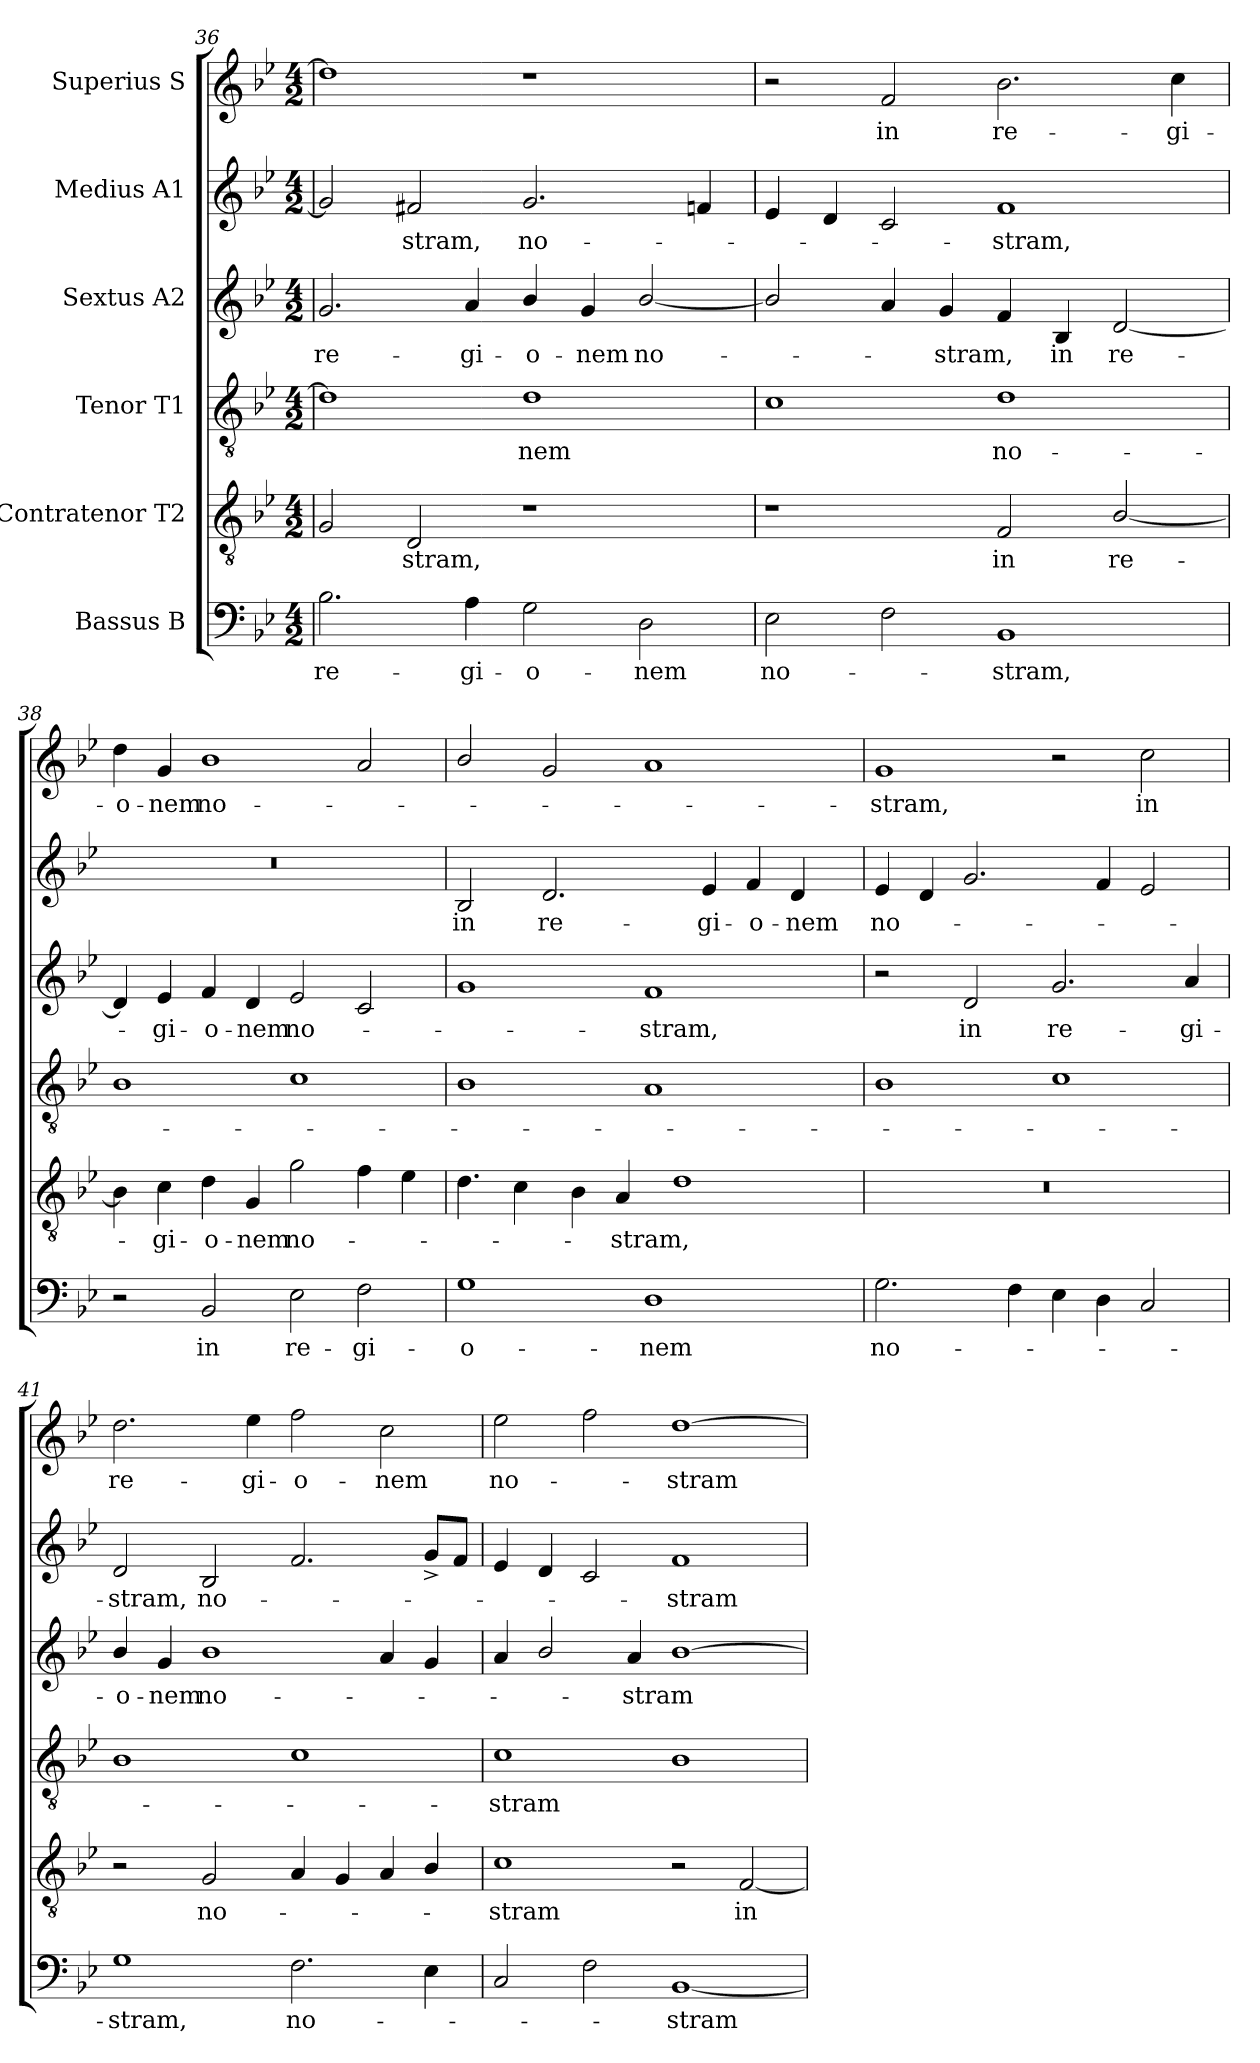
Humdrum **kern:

**kern	**text	**kern	**text	**kern	**text	**kern	**text	**kern	**text	**kern	**text
*part6	*part6	*part5	*part5	*part4	*part4	*part3	*part3	*part2	*part2	*part1	*part1
*staff6	*staff6	*staff5	*staff5	*staff4	*staff4	*staff3	*staff3	*staff2	*staff2	*staff1	*staff1
*I"Bassus  B	*	*I"Contratenor  T2	*	*I"Tenor  T1	*	*I"Sextus  A2	*	*I"Medius  A1	*	*I"Superius  S	*
*clefF4	*	*clefGv2	*	*clefGv2	*	*clefG2	*	*clefG2	*	*clefG2	*
*k[b-e-]	*	*k[b-e-]	*	*k[b-e-]	*	*k[b-e-]	*	*k[b-e-]	*	*k[b-e-]	*
*B-:	*	*B-:	*	*B-:	*	*B-:	*	*B-:	*	*B-:	*
*M4/2	*	*M4/2	*	*M4/2	*	*M4/2	*	*M4/2	*	*M4/2	*
=36	=36!	=36	=36!	=36	=36!	=36	=36!	=36	=36!	=36!	=36!
!	!LO:LY:b:cj	!	!	!	!	!	!LO:LY:b:cj	!	!	!	!
2.B-\	re-	2G/	.	1d]	.	2.g/	re-	2g/]	.	1dd]	.
!	!	!	!LO:LY:b:cj	!	!	!	!	!	!LO:LY:b:cj	!	!
.	.	2D/	-stram,	.	.	.	.	2f#X/	-stram,	.	.
!	!LO:LY:b:cj	!	!	!	!	!	!LO:LY:b:cj	!	!	!	!
4A\	-gi-	.	.	.	.	4a/	-gi-	.	.	.	.
!	!LO:LY:b:cj	!	!	!	!LO:LY:b:cj	!	!LO:LY:b	!	!LO:LY:b:cj	!	!
2G\	-o-	1r	.	1d	-nem	4b-/	-o-	2.g/	no-	1r	.
!	!	!	!	!	!	!	!LO:LY:b:cj	!	!	!	!
.	.	.	.	.	.	4g/	-nem	.	.	.	.
!	!LO:LY:b:cj	!	!	!	!	!	!LO:LY:b:cj	!	!	!	!
2D\	-nem	.	.	.	.	[<2b-/	no-	.	.	.	.
.	.	.	.	.	.	.	.	4fn/	.	.	.
=37	=37	=37	=37	=37	=37	=37	=37	=37	=37	=37	=37
!	!LO:LY:b:cj	!	!	!	!	!	!	!	!	!	!
2E-\	no-	1r	.	1c	.	2b-/]	.	4e-/	.	2r	.
.	.	.	.	.	.	.	.	4d/	.	.	.
!	!	!	!	!	!	!	!	!	!	!	!LO:LY:b:cj
2F\	.	.	.	.	.	4a/	.	2c/	.	2f/	in
!	!	!	!	!	!	!	!LO:LY:b	!	!	!	!
.	.	.	.	.	.	4g/	-stram,	.	.	.	.
!	!LO:LY:b:cj	!	!LO:LY:b:cj	!	!LO:LY:b:cj	!	!	!	!LO:LY:b:cj	!	!LO:LY:b:cj
1BB-	-stram,	2F/	in	1d	no-	4f/	.	1f	-stram,	2.b-\	re-
!	!	!	!	!	!	!	!LO:LY:b:cj	!	!	!	!
.	.	.	.	.	.	4B-/	in	.	.	.	.
!	!	!	!LO:LY:b:cj	!	!	!	!LO:LY:b:cj	!	!	!	!
.	.	[>2B-/	re-	.	.	[<2d/	re-	.	.	.	.
!	!	!	!	!	!	!	!	!	!	!	!LO:LY:b:cj
.	.	.	.	.	.	.	.	.	.	4cc\	-gi-
=38	=38	=38	=38	=38	=38	=38	=38	=38	=38	=38	=38
!	!	!	!	!	!	!	!	!LO:N:vis=1	!	!	!LO:LY:b
2r	.	4B-\]	.	1B-	.	4d/]	.	0r	.	4dd\	-o-
!	!	!	!LO:LY:b:cj	!	!	!	!LO:LY:b:cj	!	!	!	!LO:LY:b:cj
.	.	4c\	-gi-	.	.	4e-/	-gi-	.	.	4g/	-nem
!	!LO:LY:b:cj	!	!LO:LY:b	!	!	!	!LO:LY:b	!	!	!	!LO:LY:b:cj
2BB-/	in	4d\	-o-	.	.	4f/	-o-	.	.	1b-	no-
!	!	!	!LO:LY:b:cj	!	!	!	!LO:LY:b:cj	!	!	!	!
.	.	4G/	-nem	.	.	4d/	-nem	.	.	.	.
!	!LO:LY:b:cj	!	!LO:LY:b:cj	!	!	!	!LO:LY:b:cj	!	!	!	!
2E-\	re-	2g\	no-	1c	.	2e-/	no-	.	.	.	.
!	!LO:LY:b:cj	!	!	!	!	!	!	!	!	!	!
2F\	-gi-	4f\	.	.	.	2c/	.	.	.	2a/	.
.	.	4e-\	.	.	.	.	.	.	.	.	.
!!LO:PB:g=z
=39	=39	=39	=39	=39	=39	=39	=39	=39	=39	=39	=39
!	!LO:LY:b:rj	!	!	!	!	!	!	!	!LO:LY:b:cj	!	!
1G	-o-	4.d\	.	1B-	.	1g	.	2B-/	in	2b-/	.
.	.	4c\	.	.	.	.	.	.	.	.	.
!	!	!	!	!	!	!	!	!	!LO:LY:b:cj	!	!
.	.	.	.	.	.	.	.	2.d/	re-	2g/	.
.	.	4B-\	.	.	.	.	.	.	.	.	.
!	!	!	!LO:LY:b	!	!	!	!	!	!	!	!
.	.	4A/	-stram,	.	.	.	.	.	.	.	.
!	!LO:LY:b:cj	!	!	!	!	!	!LO:LY:b:cj	!	!	!	!
1D	-nem	.	.	1A	.	1f	-stram,	.	.	1a	.
.	.	1d	.	.	.	.	.	.	.	.	.
!	!	!	!	!	!	!	!	!	!LO:LY:b:cj	!	!
.	.	.	.	.	.	.	.	4e-/	-gi-	.	.
!	!	!	!	!	!	!	!	!	!LO:LY:b	!	!
.	.	.	.	.	.	.	.	4f/	-o-	.	.
!	!	!	!	!	!	!	!	!	!LO:LY:b:cj	!	!
.	.	.	.	.	.	.	.	4d/	-nem	.	.
8ryy	.	.	.	8ryy	.	8ryy	.	8ryy	.	8ryy	.
=40	=40!	=40	=40!	=40	=40!	=40	=40!	=40	=40!	=40!	=40!
!	!LO:LY:b:cj	!LO:N:vis=1	!	!	!	!	!	!	!LO:LY:b:cj	!	!LO:LY:b:cj
2.G\	no-	0r	.	1B-	.	2r	.	4e-/	no-	1g	-stram,
.	.	.	.	.	.	.	.	4d/	.	.	.
!	!	!	!	!	!	!	!LO:LY:b:cj	!	!	!	!
.	.	.	.	.	.	2d/	in	2.g/	.	.	.
4F\	.	.	.	.	.	.	.	.	.	.	.
!	!	!	!	!	!	!	!LO:LY:b:cj	!	!	!	!
4E-\	.	.	.	1c	.	2.g/	re-	.	.	2r	.
4D\	.	.	.	.	.	.	.	4f/	.	.	.
!	!	!	!	!	!	!	!	!	!	!	!LO:LY:b:cj
2C/	.	.	.	.	.	.	.	2e-/	.	2cc\	in
!	!	!	!	!	!	!	!LO:LY:b:cj	!	!	!	!
.	.	.	.	.	.	4a/	-gi-	.	.	.	.
=41	=41	=41	=41	=41	=41	=41	=41	=41	=41	=41	=41
!	!LO:LY:b:cj	!	!	!	!	!	!LO:LY:b	!	!LO:LY:b:cj	!	!LO:LY:b:cj
1G	-stram,	2r	.	1B-	.	4b-/	-o-	2d/	-stram,	2.dd\	re-
!	!	!	!	!	!	!	!LO:LY:b:cj	!	!	!	!
.	.	.	.	.	.	4g/	-nem	.	.	.	.
!	!	!	!LO:LY:b:cj	!	!	!	!LO:LY:b:cj	!	!LO:LY:b:cj	!	!
.	.	2G/	no-	.	.	1b-	no-	2B-/	no-	.	.
!	!	!	!	!	!	!	!	!	!	!	!LO:LY:b:cj
.	.	.	.	.	.	.	.	.	.	4ee-\	-gi-
!	!LO:LY:b:cj	!	!	!	!	!	!	!	!	!	!LO:LY:b:cj
2.F\	no-	4A/	.	1c	.	.	.	2.f/	.	2ff\	-o-
.	.	4G/	.	.	.	.	.	.	.	.	.
!	!	!	!	!	!	!	!	!	!	!	!LO:LY:b:cj
.	.	4A/	.	.	.	4a/	.	.	.	2cc\	-nem
4E-\	.	4B-/	.	.	.	4g/	.	8g^>/L	.	.	.
.	.	.	.	.	.	.	.	8f/J	.	.	.
=42	=42	=42	=42	=42	=42	=42	=42	=42	=42	=42	=42
!	!	!	!LO:LY:b:cj	!	!LO:LY:b:cj	!	!	!	!	!	!LO:LY:b:cj
2C/	.	1c	-stram	1c	-stram	4a/	.	4e-/	.	2ee-\	no-
.	.	.	.	.	.	2b-/	.	4d/	.	.	.
2F\	.	.	.	.	.	.	.	2c/	.	2ff\	.
!	!	!	!	!	!	!	!LO:LY:b	!	!	!	!
.	.	.	.	.	.	4a/	-stram	.	.	.	.
!	!LO:LY:b:cj	!	!	!	!	!	!	!	!LO:LY:b:cj	!	!LO:LY:b:cj
[>1BB-	-stram	2r	.	1B-	.	[>1b-	.	1f	-stram	[<1dd	-stram
!	!	!	!LO:LY:b:cj	!	!	!	!	!	!	!	!
.	.	[>2F/	in-	.	.	.	.	.	.	.	.
=	=	=	=	=	=	=	=	=	=	=	=
*-	*-	*-	*-	*-	*-	*-	*-	*-	*-	*-	*-
